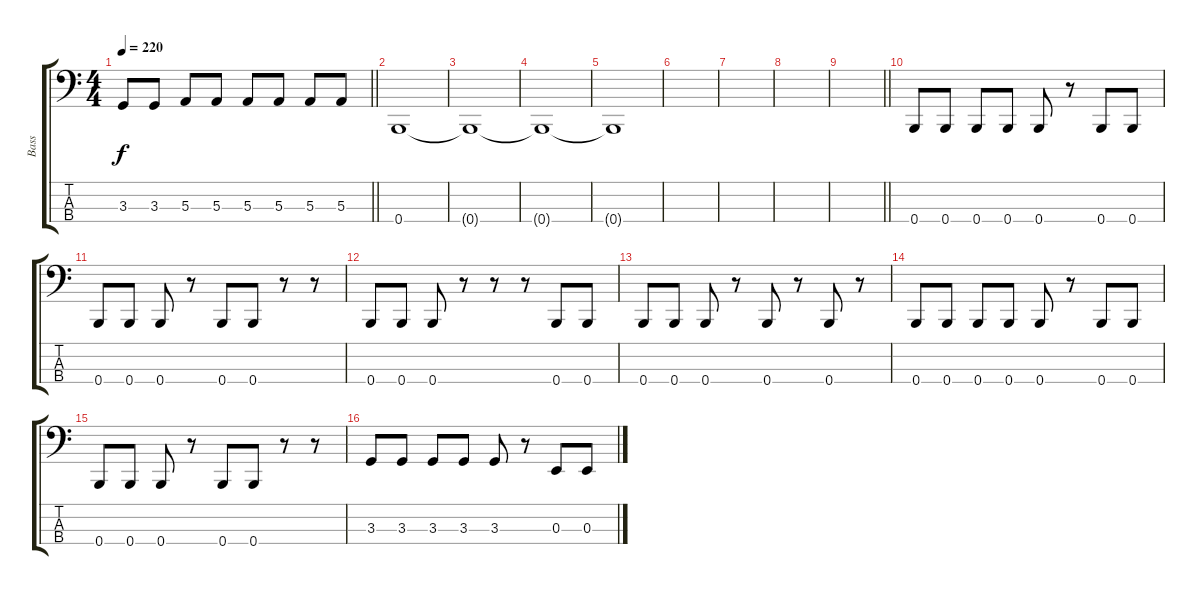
\track ("Bass" "Bass") {instrument electricbasspick}
\staff {score tabs}
\tuning (D2 A1 E1 B0) {hide}
\ts (4 4)
\tempo 220
\clef f4
\barLineRight lightlight
\ks c
3.3.8{dy f} 3.3.8 5.3.8 5.3.8 5.3.8 5.3.8 5.3.8 5.3.8 |
0.4.1 |
0.4{t}.1 |
0.4{t}.1 |
0.4{t}.1 |
|
|
|
\barLineRight lightlight
|
0.4.8 0.4.8 0.4.8 0.4.8 0.4.8 r.8 0.4.8 0.4.8 |
0.4.8 0.4.8 0.4.8 r.8 0.4.8 0.4.8 r.8 r.8 |
0.4.8 0.4.8 0.4.8 r.8 r.8 r.8 0.4.8 0.4.8 |
0.4.8 0.4.8 0.4.8 r.8 0.4.8 r.8 0.4.8 r.8 |
0.4.8 0.4.8 0.4.8 0.4.8 0.4.8 r.8 0.4.8 0.4.8 |
0.4.8 0.4.8 0.4.8 r.8 0.4.8 0.4.8 r.8 r.8 |
3.3.8 3.3.8 3.3.8 3.3.8 3.3.8 r.8 0.3.8 0.3.8
